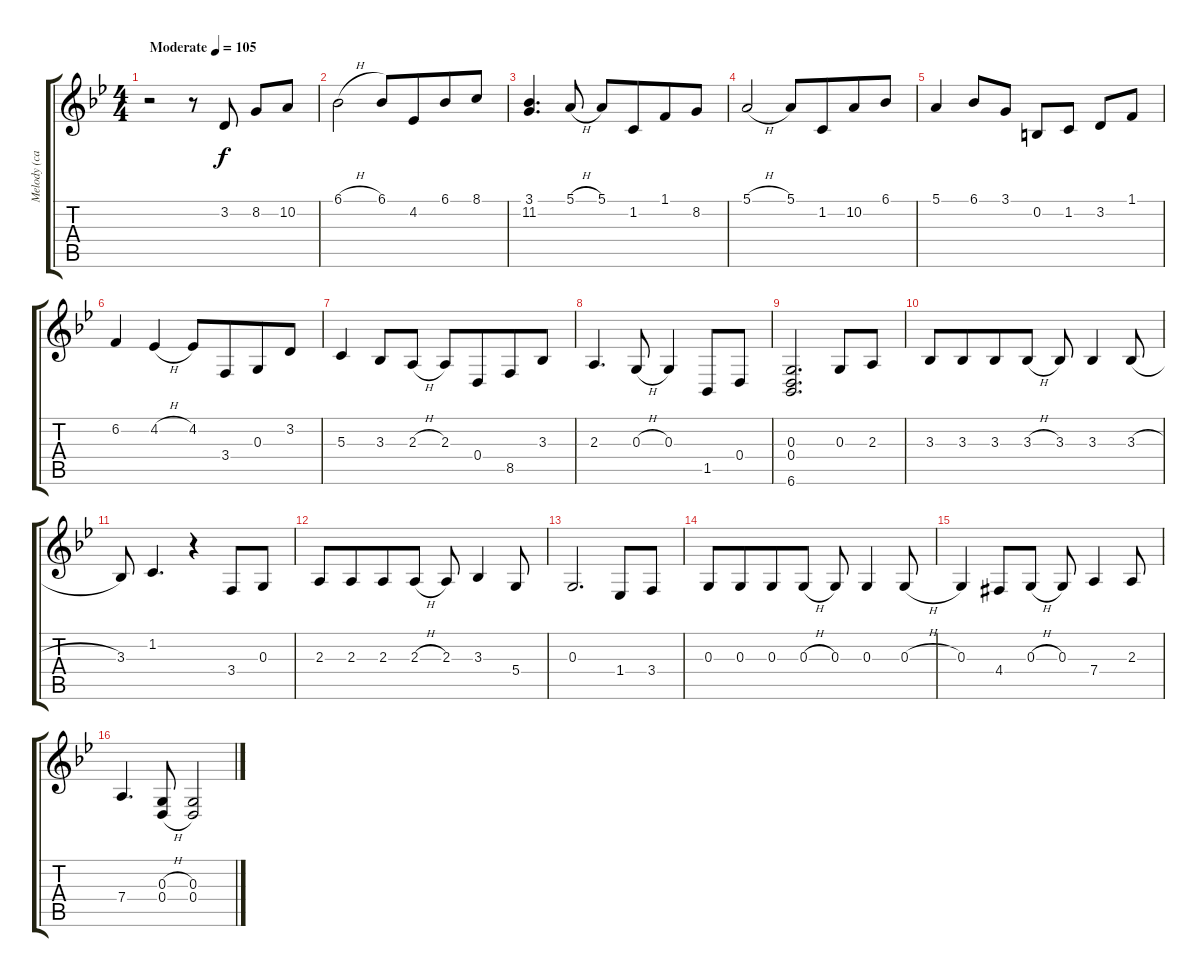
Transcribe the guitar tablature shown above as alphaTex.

\track ("Melody (can be right hand)" "Melody (ca") {instrument acousticgrandpiano}
\staff {score tabs}
\tuning (E4 B3 G3 D3 A2 E2) {hide}
\ts (4 4)
\tempo (105 "Moderate")
\clef g2
\ks gminor
r.2{dy f instrument acousticgrandpiano} r.8 3.2.8 8.2.8 10.2.8 |
6.1{h}.2 6.1.8 4.2.8{beam merge} 6.1.8 8.1.8 |
(3.1 11.2).4{d} 5.1{h}.8 5.1.8{beam merge} 1.2.8{beam merge} 1.1.8{beam merge} 8.2.8 |
5.1{h}.2 5.1.8 1.2.8{beam merge} 10.2.8 6.1.8 |
5.1.4 6.1.8 3.1.8 0.2.8 1.2.8 3.2.8 1.1.8 |
6.2.4 4.2{h}.4 4.2.8 3.4.8{beam merge} 0.3.8 3.2.8 |
5.3.4 3.3.8 2.3{h}.8 2.3.8 0.4.8{beam merge} 8.5.8 3.3.8 |
2.3.4{d} 0.3{h}.8 0.3.4 1.5.8 0.4.8 |
(0.3 0.4 6.6).2{d} 0.3.8{beam merge} 2.3.8 |
3.3.8 3.3.8{beam merge} 3.3.8 3.3{h}.8 3.3.8 3.3.4 3.3{h}.8 |
3.3.8 1.2.4{d} r.4 3.4.8 0.3.8 |
2.3.8 2.3.8{beam merge} 2.3.8 2.3{h}.8 2.3.8 3.3.4 5.4.8 |
0.3.2{d} 1.4.8 3.4.8 |
0.3.8 0.3.8{beam merge} 0.3.8 0.3{h}.8 0.3.8 0.3.4 0.3{h}.8 |
0.3.4 4.4{acc #}.8 0.3{h}.8 0.3.8 7.4.4 2.3.8 |
7.4.4{d} (0.3{h} 0.4{h}).8 (0.3{h} 0.4{h}).2
